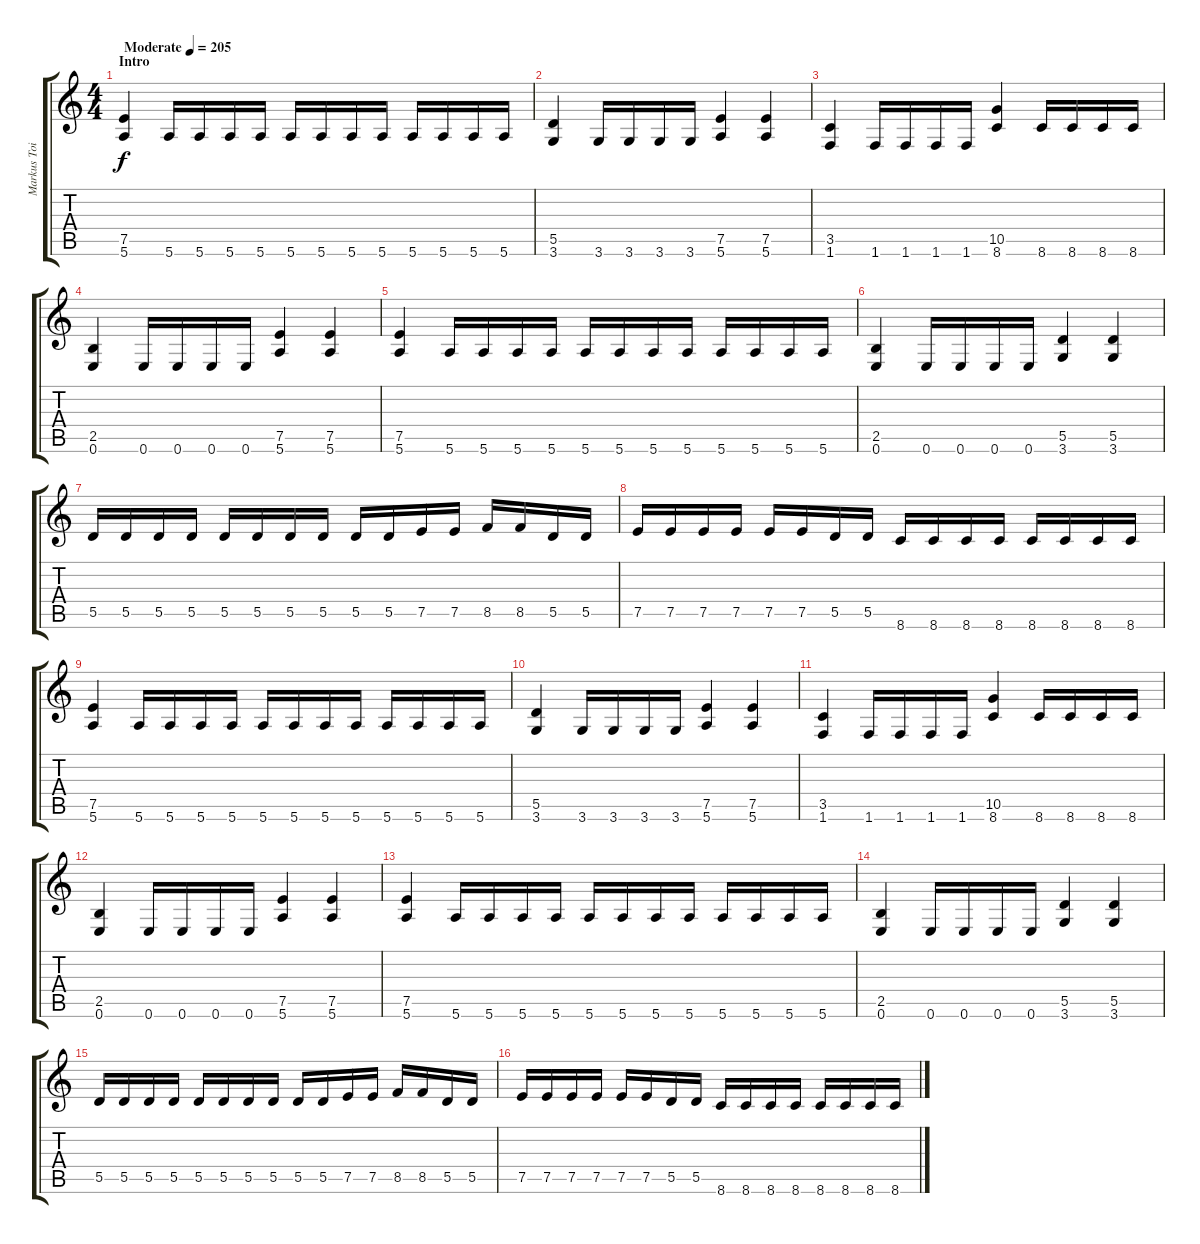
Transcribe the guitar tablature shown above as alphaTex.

\track ("Markus Toivonen" "Markus Toi") {instrument distortionguitar}
\staff {score tabs}
\tuning (E4 B3 G3 D3 A2 E2) {hide}
\ts (4 4)
\section ("" "Intro")
\tempo (205 "Moderate")
\clef g2
\ks c
(7.5 5.6).4{dy f instrument distortionguitar} 5.6.16 5.6.16 5.6.16 5.6.16 5.6.16 5.6.16 5.6.16 5.6.16 5.6.16 5.6.16 5.6.16 5.6.16 |
(5.5 3.6).4 3.6.16 3.6.16 3.6.16 3.6.16 (7.5 5.6).4 (7.5 5.6).4 |
(3.5 1.6).4 1.6.16 1.6.16 1.6.16 1.6.16 (10.5 8.6).4 8.6.16 8.6.16 8.6.16 8.6.16 |
(2.5 0.6).4 0.6.16 0.6.16 0.6.16 0.6.16 (7.5 5.6).4 (7.5 5.6).4 |
(7.5 5.6).4 5.6.16 5.6.16 5.6.16 5.6.16 5.6.16 5.6.16 5.6.16 5.6.16 5.6.16 5.6.16 5.6.16 5.6.16 |
(2.5 0.6).4 0.6.16 0.6.16 0.6.16 0.6.16 (5.5 3.6).4 (5.5 3.6).4 |
5.5.16 5.5.16 5.5.16 5.5.16 5.5.16 5.5.16 5.5.16 5.5.16 5.5.16 5.5.16 7.5.16 7.5.16 8.5.16 8.5.16 5.5.16 5.5.16 |
7.5.16 7.5.16 7.5.16 7.5.16 7.5.16 7.5.16 5.5.16 5.5.16 8.6.16 8.6.16 8.6.16 8.6.16 8.6.16 8.6.16 8.6.16 8.6.16 |
(7.5 5.6).4 5.6.16 5.6.16 5.6.16 5.6.16 5.6.16 5.6.16 5.6.16 5.6.16 5.6.16 5.6.16 5.6.16 5.6.16 |
(5.5 3.6).4 3.6.16 3.6.16 3.6.16 3.6.16 (7.5 5.6).4 (7.5 5.6).4 |
(3.5 1.6).4 1.6.16 1.6.16 1.6.16 1.6.16 (10.5 8.6).4 8.6.16 8.6.16 8.6.16 8.6.16 |
(2.5 0.6).4 0.6.16 0.6.16 0.6.16 0.6.16 (7.5 5.6).4 (7.5 5.6).4 |
(7.5 5.6).4 5.6.16 5.6.16 5.6.16 5.6.16 5.6.16 5.6.16 5.6.16 5.6.16 5.6.16 5.6.16 5.6.16 5.6.16 |
(2.5 0.6).4 0.6.16 0.6.16 0.6.16 0.6.16 (5.5 3.6).4 (5.5 3.6).4 |
5.5.16 5.5.16 5.5.16 5.5.16 5.5.16 5.5.16 5.5.16 5.5.16 5.5.16 5.5.16 7.5.16 7.5.16 8.5.16 8.5.16 5.5.16 5.5.16 |
7.5.16 7.5.16 7.5.16 7.5.16 7.5.16 7.5.16 5.5.16 5.5.16 8.6.16 8.6.16 8.6.16 8.6.16 8.6.16 8.6.16 8.6.16 8.6.16
